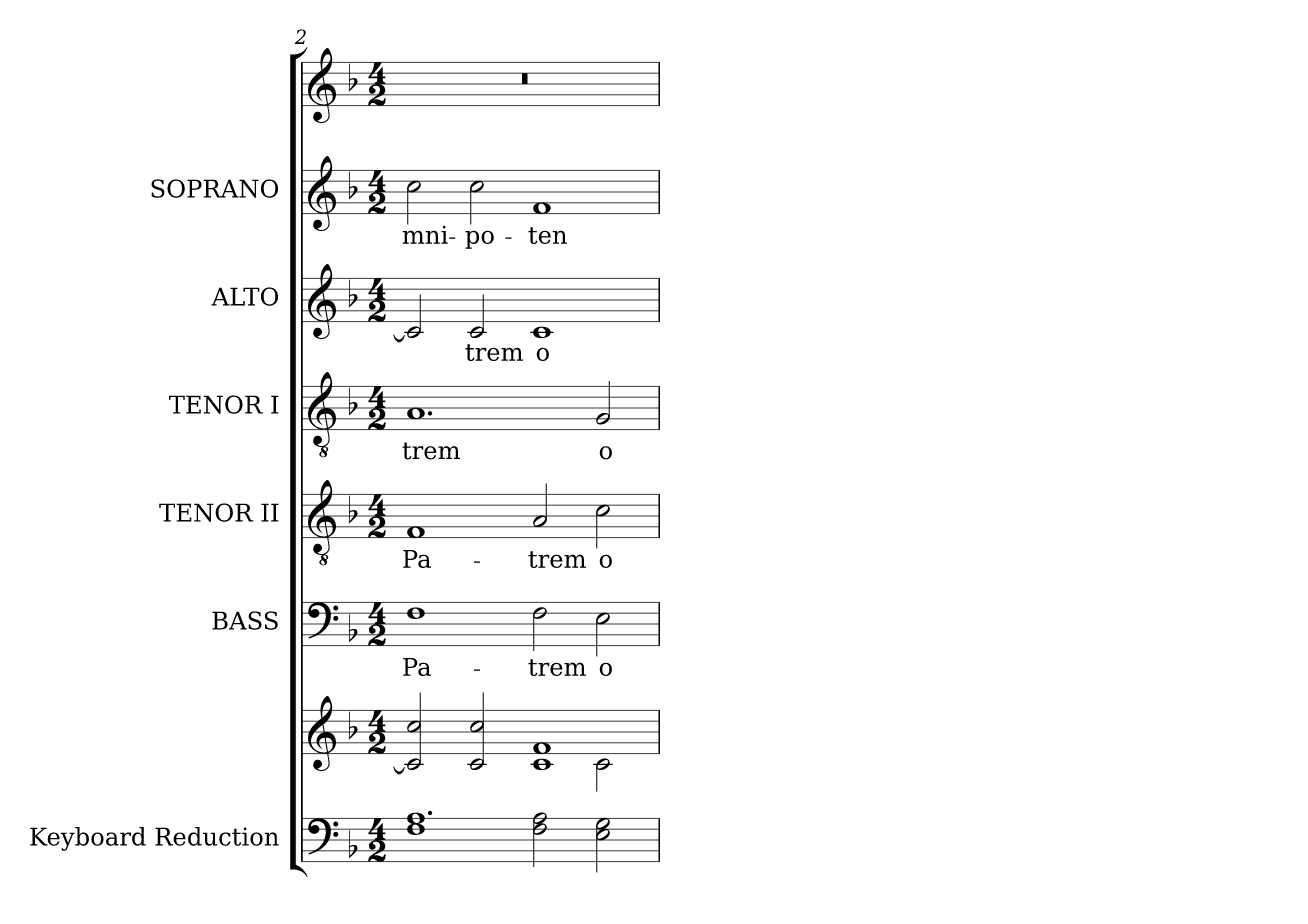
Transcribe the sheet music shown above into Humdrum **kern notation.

**kern	**kern	**kern	**text	**kern	**text	**kern	**text	**kern	**text	**kern	**text	**kern
*part7	*part7	*part6	*part6	*part5	*part5	*part4	*part4	*part3	*part3	*part2	*part2	*part1
*staff8	*staff7	*staff6	*staff6	*staff5	*staff5	*staff4	*staff4	*staff3	*staff3	*staff2	*staff2	*staff1
*I"Keyboard Reduction	*	*I"BASS	*	*I"TENOR II	*	*I"TENOR I	*	*I"ALTO	*	*I"SOPRANO	*	*
*I'Reduc.	*	*I'B.	*	*I'T. II	*	*I'T. I	*	*I'A.	*	*I'S.	*	*
*clefF4	*clefG2	*clefF4	*	*clefGv2	*	*clefGv2	*	*clefG2	*	*clefG2	*	*clefG2
*	*	*	*	*ITrd7c12	*	*ITrd7c12	*	*	*	*	*	*
*k[b-]	*k[b-]	*k[b-]	*	*k[b-]	*	*k[b-]	*	*k[b-]	*	*k[b-]	*	*k[b-]
*F:	*F:	*F:	*	*F:	*	*F:	*	*F:	*	*F:	*	*F:
*M4/2	*M4/2	*M4/2	*	*M4/2	*	*M4/2	*	*M4/2	*	*M4/2	*	*M4/2
=2	=2	=2	=2	=2	=2	=2	=2	=2	=2	=2	=2	=2
*^	*^	*	*	*	*	*	*	*	*	*	*	*
!	!	!	!	!	!LO:LY:b:color=#000000	!	!	!	!	!	!	!	!	!
!	!	!	!	!	!	!	!LO:LY:b:color=#000000	!	!	!	!	!	!	!
!	!	!	!	!	!	!	!	!	!LO:LY:b:color=#000000	!	!	!	!	!
!	!	!	!	!	!	!	!	!	!	!	!	!	!LO:LY:b:color=#000000	!LO:N:vis=1
1.Ai	1Fi	2ci/] 2cci	1.ryy	1Fi	Pa-	1FFi	Pa-	1.AAi	-trem	2ci/]	.	2cci\	-mni-	0r
!	!	!	!	!	!	!	!	!	!	!	!LO:LY:b:color=#000000	!	!	!
!	!	!	!	!	!	!	!	!	!	!	!	!	!LO:LY:b:color=#000000	!
.	.	2ci/ 2cci	.	.	.	.	.	.	.	2ci/	-trem	2cci\	-po-	.
!	!	!	!	!	!LO:LY:b:color=#000000	!	!	!	!	!	!	!	!	!
!	!	!	!	!	!	!	!LO:LY:b:color=#000000	!	!	!	!	!	!	!
!	!	!	!	!	!	!	!	!	!	!	!LO:LY:b:color=#000000	!	!	!
!	!	!	!	!	!	!	!	!	!	!	!	!	!LO:LY:b:color=#000000	!
.	2Fi\ 2Ai	1ci 1fi	.	2Fi\	-trem	2AAi/	-trem	.	.	1ci	o	1fi	-ten-	.
!	!	!	!	!	!LO:LY:b:color=#000000	!	!	!	!	!	!	!	!	!
!	!	!	!	!	!	!	!LO:LY:b:color=#000000	!	!	!	!	!	!	!
!	!	!	!	!	!	!	!	!	!LO:LY:b:color=#000000	!	!	!	!	!
2ryy	2Ei\ 2Gi	.	2ci\	2Ei\	o-	2Ci\	o-	2GGi/	o-	.	.	.	.	.
*v	*v	*	*	*	*	*	*	*	*	*	*	*	*	*
*	*v	*v	*	*	*	*	*	*	*	*	*	*	*
=	=	=	=	=	=	=	=	=	=	=	=	=
*-	*-	*-	*-	*-	*-	*-	*-	*-	*-	*-	*-	*-
